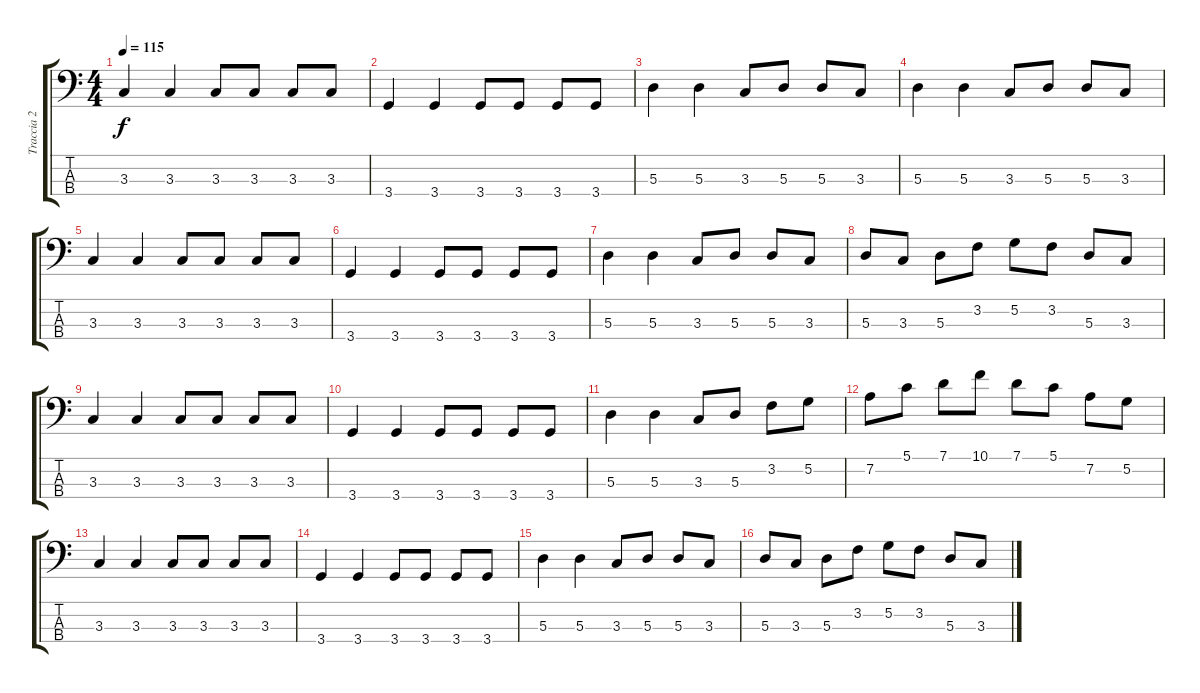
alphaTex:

\track ("Traccia 2" "Traccia 2") {instrument electricbasspick}
\staff {score tabs}
\tuning (G2 D2 A1 E1) {hide}
\ts (4 4)
\tempo 115
\clef f4
\ks c
3.3.4{dy f} 3.3.4 3.3.8 3.3.8 3.3.8 3.3.8 |
3.4.4 3.4.4 3.4.8 3.4.8 3.4.8 3.4.8 |
5.3.4 5.3.4 3.3.8 5.3.8 5.3.8 3.3.8 |
5.3.4 5.3.4 3.3.8 5.3.8 5.3.8 3.3.8 |
3.3.4 3.3.4 3.3.8 3.3.8 3.3.8 3.3.8 |
3.4.4 3.4.4 3.4.8 3.4.8 3.4.8 3.4.8 |
5.3.4 5.3.4 3.3.8 5.3.8 5.3.8 3.3.8 |
5.3.8 3.3.8 5.3.8 3.2.8 5.2.8 3.2.8 5.3.8 3.3.8 |
3.3.4 3.3.4 3.3.8 3.3.8 3.3.8 3.3.8 |
3.4.4 3.4.4 3.4.8 3.4.8 3.4.8 3.4.8 |
5.3.4 5.3.4 3.3.8 5.3.8 3.2.8 5.2.8 |
7.2.8 5.1.8 7.1.8 10.1.8 7.1.8 5.1.8 7.2.8 5.2.8 |
3.3.4 3.3.4 3.3.8 3.3.8 3.3.8 3.3.8 |
3.4.4 3.4.4 3.4.8 3.4.8 3.4.8 3.4.8 |
5.3.4 5.3.4 3.3.8 5.3.8 5.3.8 3.3.8 |
5.3.8 3.3.8 5.3.8 3.2.8 5.2.8 3.2.8 5.3.8 3.3.8
